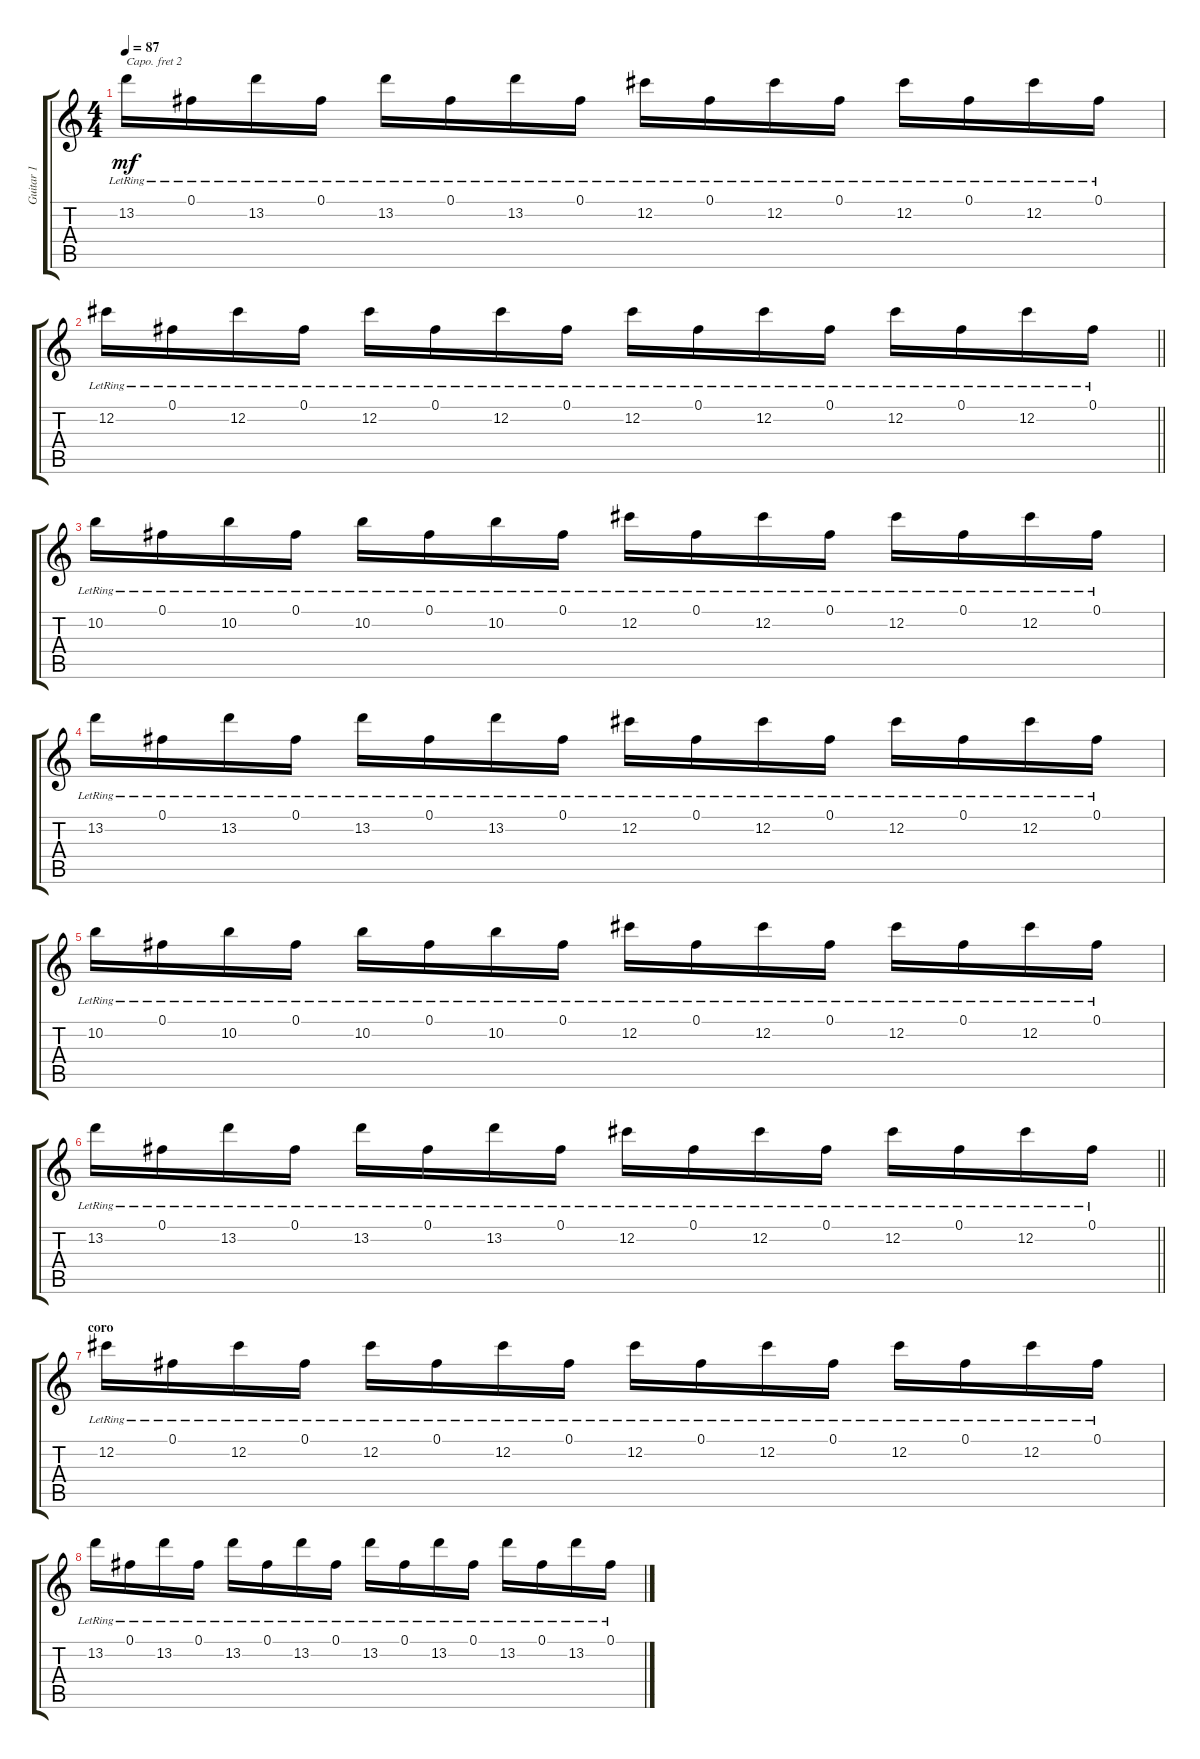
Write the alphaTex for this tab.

\track ("Guitar 1" "Guitar 1") {instrument acousticguitarsteel}
\staff {score tabs}
\capo 2
\tuning (E4 B3 G3 D3 A2 E2) {hide}
\ts (4 4)
\tempo 87
\clef g2
\ks c
13.2{lr}.16{dy mf} 0.1{lr}.16 13.2{lr}.16 0.1{lr}.16 13.2{lr}.16 0.1{lr}.16 13.2{lr}.16 0.1{lr}.16 12.2{lr}.16 0.1{lr}.16 12.2{lr}.16 0.1{lr}.16 12.2{lr}.16 0.1{lr}.16 12.2{lr}.16 0.1{lr}.16 |
\barLineRight lightlight
12.2{lr}.16 0.1{lr}.16 12.2{lr}.16 0.1{lr}.16 12.2{lr}.16 0.1{lr}.16 12.2{lr}.16 0.1{lr}.16 12.2{lr}.16 0.1{lr}.16 12.2{lr}.16 0.1{lr}.16 12.2{lr}.16 0.1{lr}.16 12.2{lr}.16 0.1{lr}.16 |
10.2{lr}.16 0.1{lr}.16 10.2{lr}.16 0.1{lr}.16 10.2{lr}.16 0.1{lr}.16 10.2{lr}.16 0.1{lr}.16 12.2{lr}.16 0.1{lr}.16 12.2{lr}.16 0.1{lr}.16 12.2{lr}.16 0.1{lr}.16 12.2{lr}.16 0.1{lr}.16 |
13.2{lr}.16 0.1{lr}.16 13.2{lr}.16 0.1{lr}.16 13.2{lr}.16 0.1{lr}.16 13.2{lr}.16 0.1{lr}.16 12.2{lr}.16 0.1{lr}.16 12.2{lr}.16 0.1{lr}.16 12.2{lr}.16 0.1{lr}.16 12.2{lr}.16 0.1{lr}.16 |
10.2{lr}.16 0.1{lr}.16 10.2{lr}.16 0.1{lr}.16 10.2{lr}.16 0.1{lr}.16 10.2{lr}.16 0.1{lr}.16 12.2{lr}.16 0.1{lr}.16 12.2{lr}.16 0.1{lr}.16 12.2{lr}.16 0.1{lr}.16 12.2{lr}.16 0.1{lr}.16 |
\barLineRight lightlight
13.2{lr}.16 0.1{lr}.16 13.2{lr}.16 0.1{lr}.16 13.2{lr}.16 0.1{lr}.16 13.2{lr}.16 0.1{lr}.16 12.2{lr}.16 0.1{lr}.16 12.2{lr}.16 0.1{lr}.16 12.2{lr}.16 0.1{lr}.16 12.2{lr}.16 0.1{lr}.16 |
\section ("" "coro")
12.2{lr}.16 0.1{lr}.16 12.2{lr}.16 0.1{lr}.16 12.2{lr}.16 0.1{lr}.16 12.2{lr}.16 0.1{lr}.16 12.2{lr}.16 0.1{lr}.16 12.2{lr}.16 0.1{lr}.16 12.2{lr}.16 0.1{lr}.16 12.2{lr}.16 0.1{lr}.16 |
13.2{lr}.16 0.1{lr}.16 13.2{lr}.16 0.1{lr}.16 13.2{lr}.16 0.1{lr}.16 13.2{lr}.16 0.1{lr}.16 13.2{lr}.16 0.1{lr}.16 13.2{lr}.16 0.1{lr}.16 13.2{lr}.16 0.1{lr}.16 13.2{lr}.16 0.1{lr}.16
